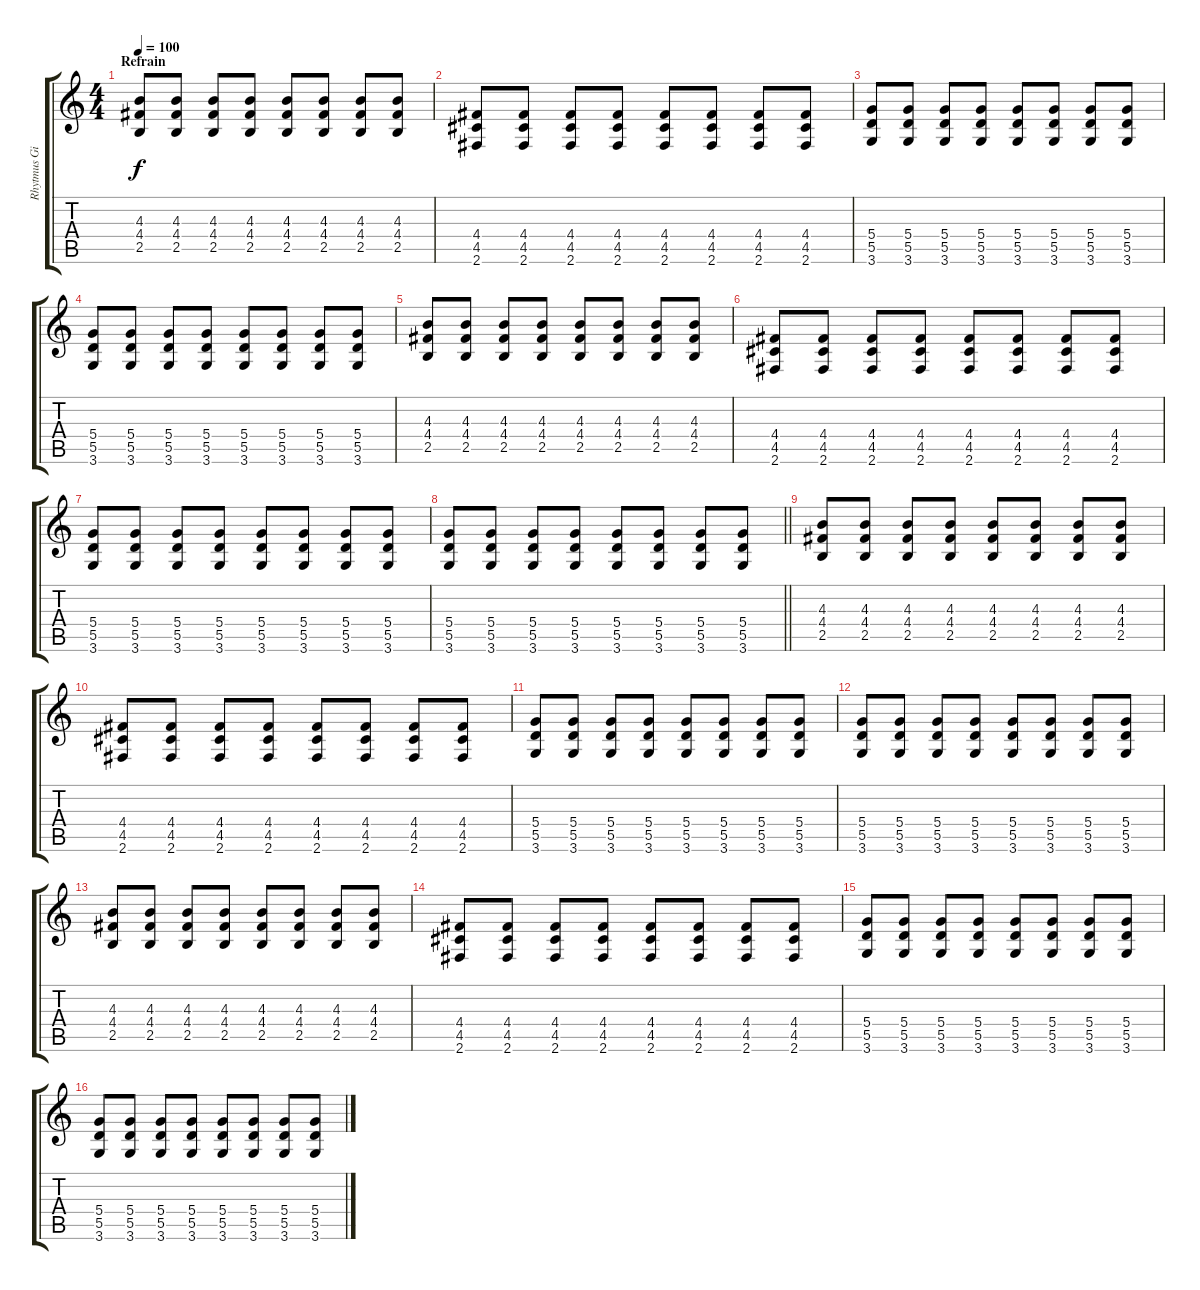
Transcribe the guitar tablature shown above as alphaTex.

\track ("Rhytmus Gitarre" "Rhytmus Gi") {instrument overdrivenguitar}
\staff {score tabs}
\tuning (E4 B3 G3 D3 A2 E2) {hide}
\ts (4 4)
\section ("" "Refrain")
\tempo 100
\clef g2
\ks c
(4.3 4.4 2.5).8{dy f volume 13 instrument overdrivenguitar} (4.3 4.4 2.5).8 (4.3 4.4 2.5).8 (4.3 4.4 2.5).8 (4.3 4.4 2.5).8 (4.3 4.4 2.5).8 (4.3 4.4 2.5).8 (4.3 4.4 2.5).8 |
(4.4 4.5 2.6).8 (4.4 4.5 2.6).8 (4.4 4.5 2.6).8 (4.4 4.5 2.6).8 (4.4 4.5 2.6).8 (4.4 4.5 2.6).8 (4.4 4.5 2.6).8 (4.4 4.5 2.6).8 |
(5.4 5.5 3.6).8 (5.4 5.5 3.6).8 (5.4 5.5 3.6).8 (5.4 5.5 3.6).8 (5.4 5.5 3.6).8 (5.4 5.5 3.6).8 (5.4 5.5 3.6).8 (5.4 5.5 3.6).8 |
(5.4 5.5 3.6).8 (5.4 5.5 3.6).8 (5.4 5.5 3.6).8 (5.4 5.5 3.6).8 (5.4 5.5 3.6).8 (5.4 5.5 3.6).8 (5.4 5.5 3.6).8 (5.4 5.5 3.6).8 |
(4.3 4.4 2.5).8 (4.3 4.4 2.5).8 (4.3 4.4 2.5).8 (4.3 4.4 2.5).8 (4.3 4.4 2.5).8 (4.3 4.4 2.5).8 (4.3 4.4 2.5).8 (4.3 4.4 2.5).8 |
(4.4 4.5 2.6).8 (4.4 4.5 2.6).8 (4.4 4.5 2.6).8 (4.4 4.5 2.6).8 (4.4 4.5 2.6).8 (4.4 4.5 2.6).8 (4.4 4.5 2.6).8 (4.4 4.5 2.6).8 |
(5.4 5.5 3.6).8 (5.4 5.5 3.6).8 (5.4 5.5 3.6).8 (5.4 5.5 3.6).8 (5.4 5.5 3.6).8 (5.4 5.5 3.6).8 (5.4 5.5 3.6).8 (5.4 5.5 3.6).8 |
\barLineRight lightlight
(5.4 5.5 3.6).8 (5.4 5.5 3.6).8 (5.4 5.5 3.6).8 (5.4 5.5 3.6).8 (5.4 5.5 3.6).8 (5.4 5.5 3.6).8 (5.4 5.5 3.6).8 (5.4 5.5 3.6).8 |
(4.3 4.4 2.5).8{volume 13 instrument overdrivenguitar} (4.3 4.4 2.5).8 (4.3 4.4 2.5).8 (4.3 4.4 2.5).8 (4.3 4.4 2.5).8 (4.3 4.4 2.5).8 (4.3 4.4 2.5).8 (4.3 4.4 2.5).8 |
(4.4 4.5 2.6).8 (4.4 4.5 2.6).8 (4.4 4.5 2.6).8 (4.4 4.5 2.6).8 (4.4 4.5 2.6).8 (4.4 4.5 2.6).8 (4.4 4.5 2.6).8 (4.4 4.5 2.6).8 |
(5.4 5.5 3.6).8 (5.4 5.5 3.6).8 (5.4 5.5 3.6).8 (5.4 5.5 3.6).8 (5.4 5.5 3.6).8 (5.4 5.5 3.6).8 (5.4 5.5 3.6).8 (5.4 5.5 3.6).8 |
(5.4 5.5 3.6).8 (5.4 5.5 3.6).8 (5.4 5.5 3.6).8 (5.4 5.5 3.6).8 (5.4 5.5 3.6).8 (5.4 5.5 3.6).8 (5.4 5.5 3.6).8 (5.4 5.5 3.6).8 |
(4.3 4.4 2.5).8 (4.3 4.4 2.5).8 (4.3 4.4 2.5).8 (4.3 4.4 2.5).8 (4.3 4.4 2.5).8 (4.3 4.4 2.5).8 (4.3 4.4 2.5).8 (4.3 4.4 2.5).8 |
(4.4 4.5 2.6).8 (4.4 4.5 2.6).8 (4.4 4.5 2.6).8 (4.4 4.5 2.6).8 (4.4 4.5 2.6).8 (4.4 4.5 2.6).8 (4.4 4.5 2.6).8 (4.4 4.5 2.6).8 |
(5.4 5.5 3.6).8 (5.4 5.5 3.6).8 (5.4 5.5 3.6).8 (5.4 5.5 3.6).8 (5.4 5.5 3.6).8 (5.4 5.5 3.6).8 (5.4 5.5 3.6).8 (5.4 5.5 3.6).8 |
(5.4 5.5 3.6).8 (5.4 5.5 3.6).8 (5.4 5.5 3.6).8 (5.4 5.5 3.6).8 (5.4 5.5 3.6).8 (5.4 5.5 3.6).8 (5.4 5.5 3.6).8 (5.4 5.5 3.6).8
